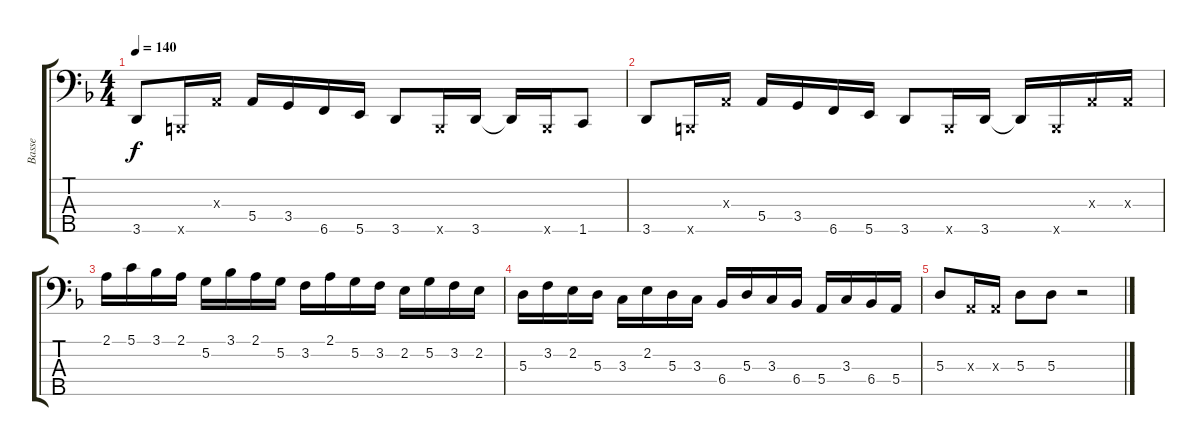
\track ("Basse" "Basse") {instrument electricbasspick}
\staff {score tabs}
\tuning (G2 D2 A1 E1 B0) {hide}
\ts (4 4)
\tempo 140
\clef f4
\ks f
3.5.8{dy f} 0.5{x}.16 0.3{x}.16 5.4.16 3.4.16 6.5.16 5.5.16 3.5.8 0.5{x}.16 3.5.16 3.5{t}.16 0.5{x}.16 1.5.8 |
3.5.8 0.5{x}.16 0.3{x}.16 5.4.16 3.4.16 6.5.16 5.5.16 3.5.8 0.5{x}.16 3.5.16 3.5{t}.16 0.5{x}.16 0.3{x}.16 0.3{x}.16 |
2.1.16 5.1.16 3.1.16 2.1.16 5.2.16 3.1.16 2.1.16 5.2.16 3.2.16 2.1.16 5.2.16 3.2.16 2.2.16 5.2.16 3.2.16 2.2.16 |
5.3.16 3.2.16 2.2.16 5.3.16 3.3.16 2.2.16 5.3.16 3.3.16 6.4.16 5.3.16 3.3.16 6.4.16 5.4.16 3.3.16 6.4.16 5.4.16 |
5.3.8 0.3{x}.16 0.3{x}.16 5.3.8 5.3.8 r.2
